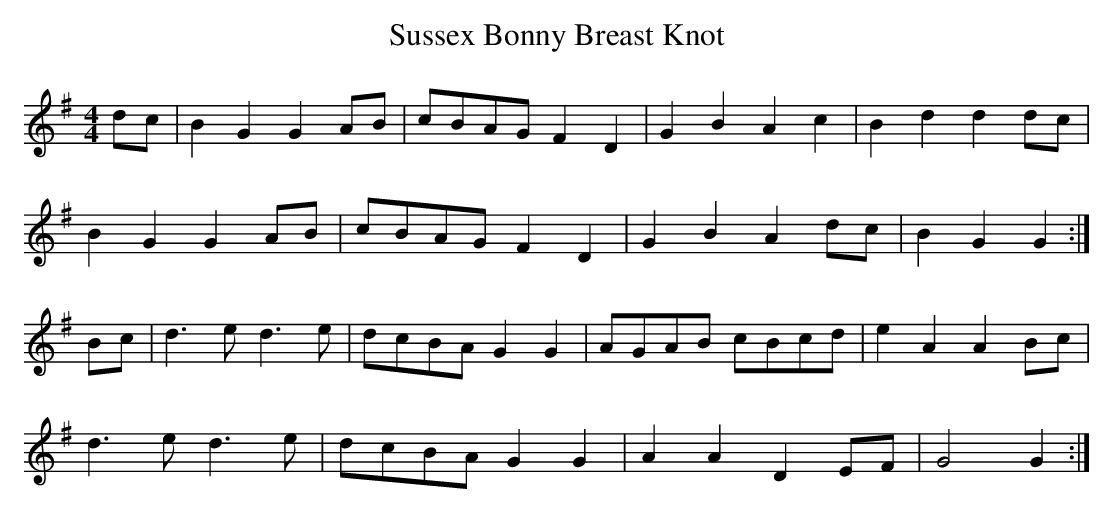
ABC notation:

X:1
T:Sussex Bonny Breast Knot
M:4/4
L:1/8
K:G
dc|B2G2G2AB|cBAG F2D2|G2B2A2c2|B2d2d2dc|
B2G2G2AB|cBAG F2D2|G2B2A2dc|B2G2G2:|
Bc|d3e d3e|dcBA G2G2|AGAB cBcd|e2A2A2Bc|
d3e d3e|dcBA G2G2|A2A2D2EF|G4G2:|
